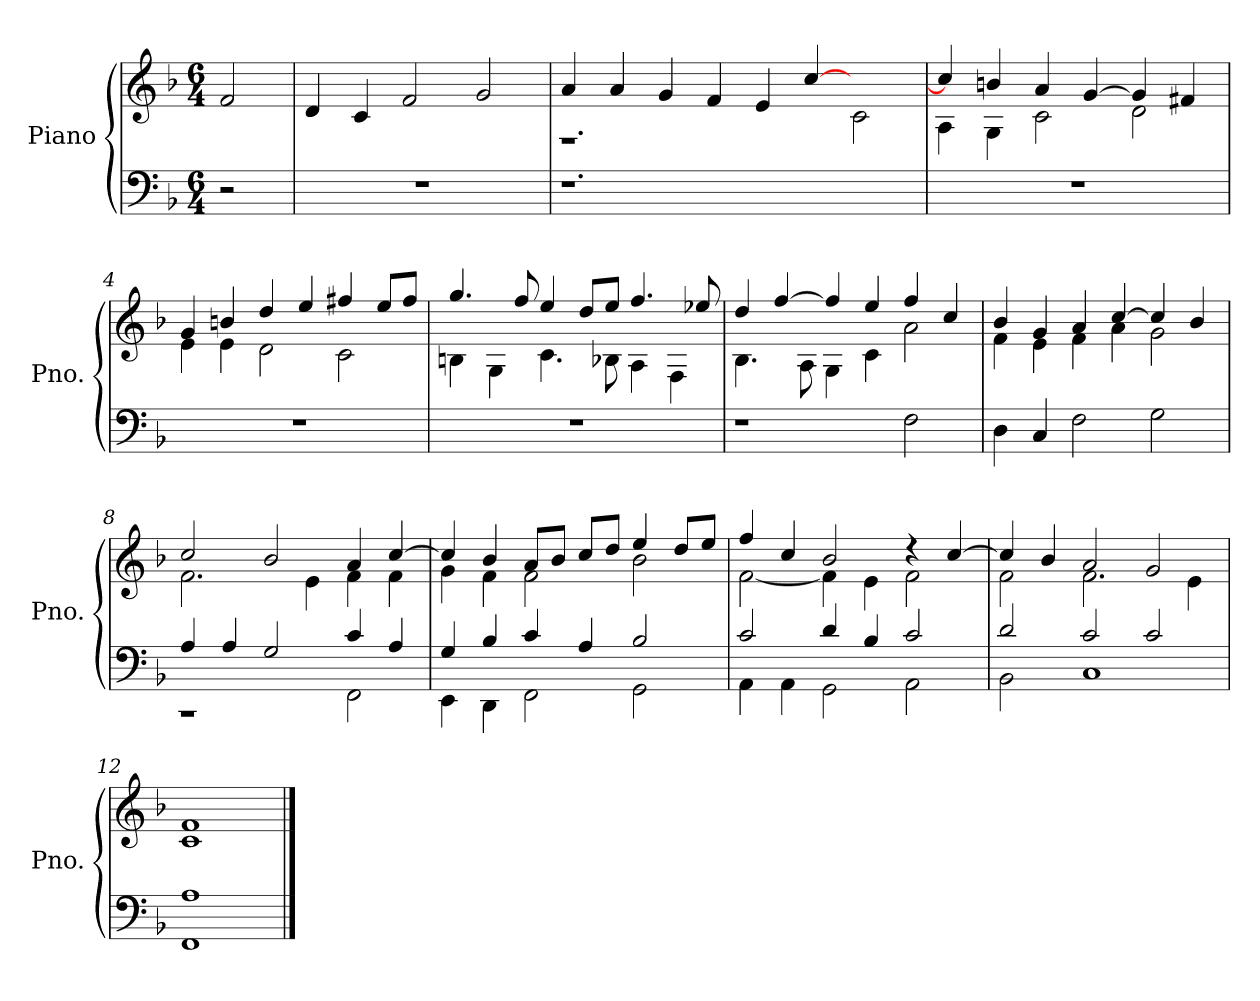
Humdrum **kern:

**kern	**kern
*part1	*part1
*staff2	*staff1
*I"Piano	*
*I'Pno.	*
*clefF4	*clefG2
*k[b-]	*k[b-]
*M6/4	*M6/4
=	=
2r	2f/
=1	=1
1.r	4d/
.	4c/
.	2f/
.	2g/
=2	=2
*	*^
1.r	4a/	1.r
.	4a/	.
.	4g/	.
.	4f/	.
.	4e/	.
.	[4cc/	.
2ryy	2ryy	2c\
=3	=3	=3
1.r	4cc/]	4A\
.	4bn/	4G\
.	4a/	2c\
.	[4g/	.
.	4g/]	2d\
.	4f#X/	.
=4	=4	=4
1.r	4g/	4e\
.	4bn/	4e\
.	4dd/	2d\
.	4ee/	.
.	4ff#X/	2c\
.	8ee/L	.
.	8ff#/J	.
!!LO:LB:g=z	!!
=5	=5	=5
1.r	4.gg/	4Bn\
.	.	4G\
.	8ff/	.
.	4ee/	4.c\
.	8dd/L	.
.	8ee/J	8B-X\
.	4.ff/	4A\
.	.	4F\
.	8ee-X/	.
=6	=6	=6
1r	4dd/	4.B-\
.	[4ff/	.
.	.	8A\
.	4ff/]	4G\
.	4ee/	4c\
2F\	4ff/	2a\
.	4cc/	.
=7	=7	=7
4D\	4b-/	4f\
4C/	4g/	4e\
2F\	4a/	4f\
.	[4cc/	4a\
2G\	4cc/]	2g\
.	4b-/	.
=8	=8	=8
*^	*	*
4A/	1r	2cc/	2.f\
4A/	.	.	.
2G/	.	2b-/	.
.	.	.	4e\
4c/	2FF\	4a/	4f\
4A/	.	[4cc/	4f\
!!LO:LB:g=z	!!
=9	=9	=9	=9
4G/	4EE\	4cc/]	4g\
4B-/	4DD\	4b-/	4f\
4c/	2FF\	8a/L	2f\
.	.	8b-/J	.
4A/	.	8cc/L	.
.	.	8dd/J	.
2B-/	2GG\	4ee/	2b-\
.	.	8dd/L	.
.	.	8ee/J	.
=10	=10	=10	=10
2c/	4AA\	4ff/	[2f\
.	4AA\	4cc/	.
4d/	2GG\	2b-/	4f\]
4B-/	.	.	4e\
2c/	2AA\	4r	2f\
.	.	[4cc/	.
=11	=11	=11	=11
2d/	2BB-\	4cc/]	2f\
.	.	4b-/	.
2c/	1C	2a/	2.f\
2c/	.	2g/	.
.	.	.	4e\
=12	=12	=12	=12
1A	1FF	1f	1c
*v	*v	*	*
*	*v	*v
==	==
*-	*-
